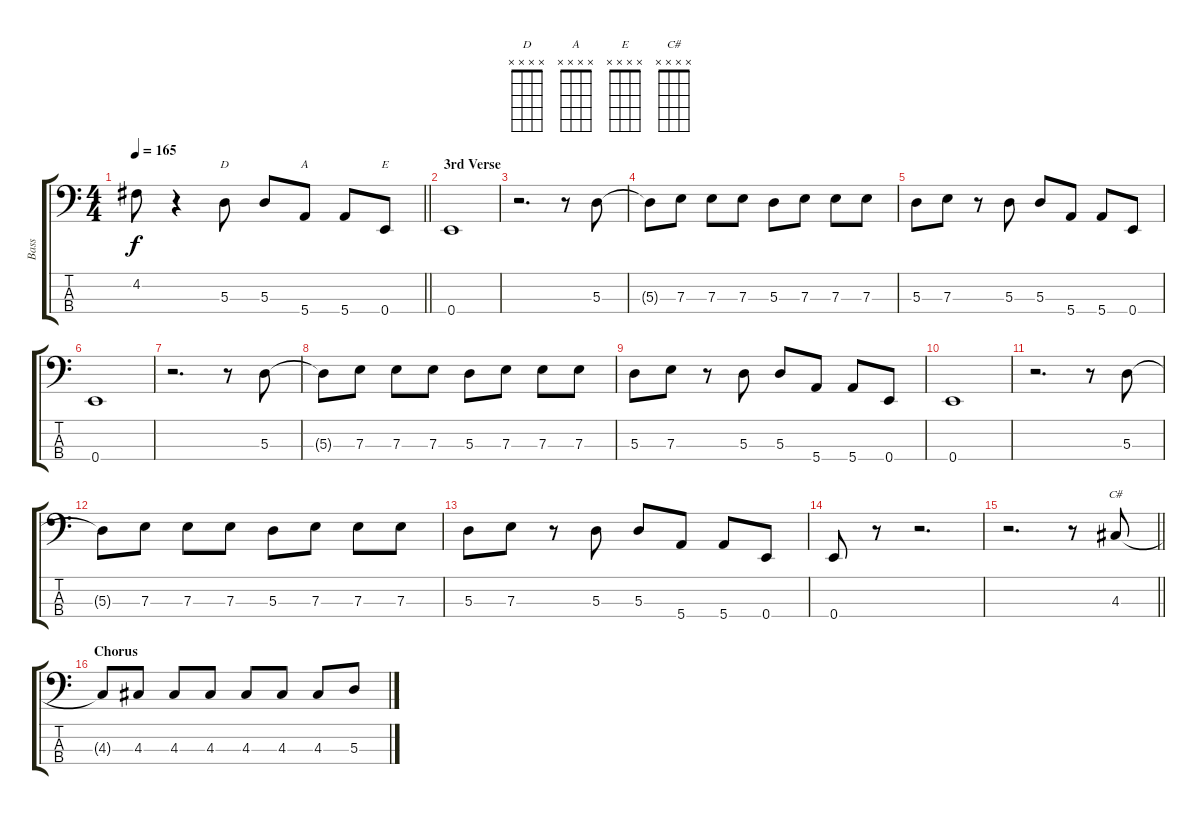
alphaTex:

\track ("Bass" "Bass") {instrument electricbassfinger}
\staff {score tabs}
\tuning (G2 D2 A1 E1) {hide}
\chord ("D" x x x x)
\chord ("A" x x x x)
\chord ("E" x x x x)
\chord ("C#" x x x x)
\ts (4 4)
\tempo 165
\clef f4
\barLineRight lightlight
\ks c
4.2.8{dy f} r.4 5.3.8{ch "D"} 5.3.8 5.4.8{ch "A"} 5.4.8 0.4.8{ch "E"} |
\section ("" "3rd Verse")
0.4.1 |
r.2{d} r.8 5.3.8 |
5.3{t}.8 7.3.8 7.3.8 7.3.8 5.3.8 7.3.8 7.3.8 7.3.8 |
5.3.8 7.3.8 r.8 5.3.8 5.3.8 5.4.8 5.4.8 0.4.8 |
0.4.1 |
r.2{d} r.8 5.3.8 |
5.3{t}.8 7.3.8 7.3.8 7.3.8 5.3.8 7.3.8 7.3.8 7.3.8 |
5.3.8 7.3.8 r.8 5.3.8 5.3.8 5.4.8 5.4.8 0.4.8 |
0.4.1 |
r.2{d} r.8 5.3.8 |
5.3{t}.8 7.3.8 7.3.8 7.3.8 5.3.8 7.3.8 7.3.8 7.3.8 |
5.3.8 7.3.8 r.8 5.3.8 5.3.8 5.4.8 5.4.8 0.4.8 |
0.4.8 r.8 r.2{d} |
\barLineRight lightlight
r.2{d} r.8 4.3.8{ch "C#"} |
\section ("" "Chorus")
4.3{t}.8 4.3.8 4.3.8 4.3.8 4.3.8 4.3.8 4.3.8 5.3.8
